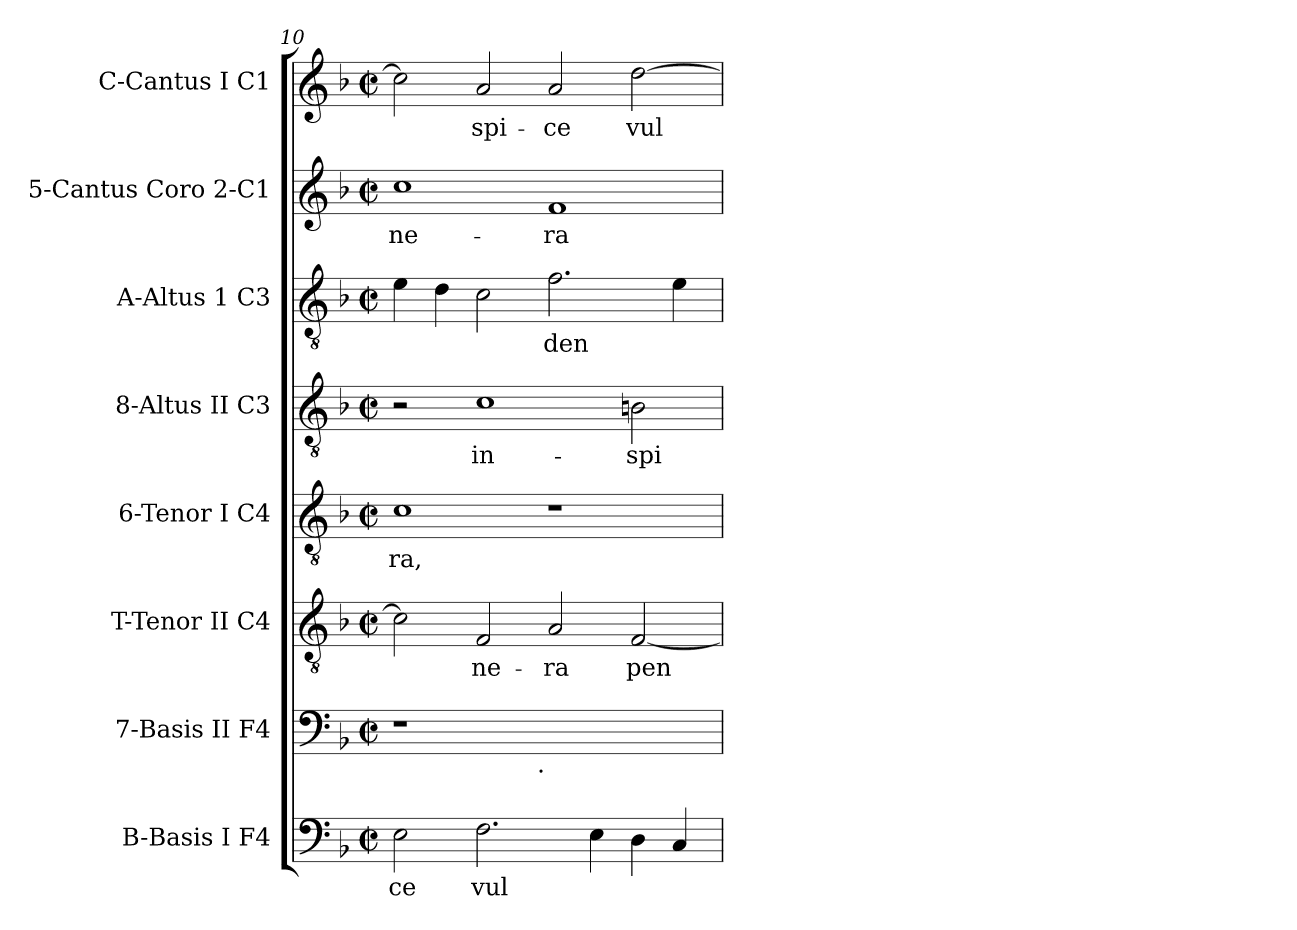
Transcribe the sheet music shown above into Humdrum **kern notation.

**kern	**text	**kern	**kern	**text	**kern	**text	**kern	**text	**kern	**text	**kern	**text	**kern	**text
*part8	*part8	*part7	*part6	*part6	*part5	*part5	*part4	*part4	*part3	*part3	*part2	*part2	*part1	*part1
*staff8	*staff8	*staff7	*staff6	*staff6	*staff5	*staff5	*staff4	*staff4	*staff3	*staff3	*staff2	*staff2	*staff1	*staff1
*I"B-Basis I  F4	*	*I"7-Basis II  F4	*I"T-Tenor II  C4	*	*I"6-Tenor I  C4	*	*I"8-Altus II  C3	*	*I"A-Altus 1  C3	*	*I"5-Cantus  Coro 2-C1	*	*I"C-Cantus I  C1	*
*I'B	*	*	*I'T	*	*	*	*	*	*I'A	*	*	*	*I'C	*
*clefF4	*	*clefF4	*clefGv2	*	*clefGv2	*	*clefGv2	*	*clefGv2	*	*clefG2	*	*clefG2	*
*k[b-]	*	*k[b-]	*k[b-]	*	*k[b-]	*	*k[b-]	*	*k[b-]	*	*k[b-]	*	*k[b-]	*
*F:	*	*F:	*F:	*	*F:	*	*F:	*	*F:	*	*F:	*	*F:	*
*M2/2	*	*M2/2	*M2/2	*	*M2/2	*	*M2/2	*	*M2/2	*	*M2/2	*	*M2/2	*
*met(c|)	*	*met(c|)	*met(c|)	*	*met(c|)	*	*met(c|)	*	*met(c|)	*	*met(c|)	*	*met(c|)	*
=10	=10	=10	=10	=10	=10	=10	=10	=10	=10	=10	=10	=10	=10	=10
!	!LO:LY:b:cj	!	!	!LO:LY:b:cj	!	!LO:LY:b:cj	!	!	!	!LO:LY:b:cj	!	!LO:LY:b:cj	!	!LO:LY:b:cj
*	*	*^	*	*	*	*	*	*	*	*	*	*	*	*
2E\	-ce	1r	2ryy	2c\]	--	1c	-ra,	2r	.	4e\	--	1cc	-ne-	2cc\]	--
!	!	!	!	!	!	!	!	!	!	!	!LO:LY:b:cj	!	!	!	!
.	.	.	.	.	.	.	.	.	.	4d\	--	.	.	.	.
!	!LO:LY:b:cj	!	!	!	!LO:LY:b:cj	!	!	!	!LO:LY:b:cj	!	!LO:LY:b:cj	!	!	!	!LO:LY:b:cj
2.F\	vul-	.	4...ryy	2F/	-ne-	.	.	1c	in-	2c\	--	.	.	2a/	-spi-
!	!	!	!LO:TX:b:t=.	!	!	!	!	!	!	!	!	!	!	!	!
.	.	.	1ryy	.	.	.	.	.	.	.	.	.	.	.	.
!	!	!	!	!	!LO:LY:b:cj	!	!	!	!	!	!LO:LY:b:cj	!	!LO:LY:b:cj	!	!LO:LY:b:cj
.	.	1ryy	.	2A/	-ra	1r	.	.	.	2.f\	-den-	1f	-ra	2a/	-ce
!	!LO:LY:b:cj	!	!	!	!	!	!	!	!	!	!	!	!	!	!
4E\	--	.	.	.	.	.	.	.	.	.	.	.	.	.	.
!	!LO:LY:b:cj	!	!	!	!LO:LY:b:cj	!	!	!	!LO:LY:b:cj	!	!	!	!	!	!LO:LY:b:cj
4D\	--	.	.	[>2F/	pen-	.	.	2Bn\	-spi-	.	.	.	.	[>2dd\	vul-
!	!LO:LY:b:cj	!	!	!	!	!	!	!	!	!	!LO:LY:b:cj	!	!	!	!
4C/	--	.	.	.	.	.	.	.	.	4e\	--	.	.	.	.
.	.	.	32ryy	.	.	.	.	.	.	.	.	.	.	.	.
*	*	*v	*v	*	*	*	*	*	*	*	*	*	*	*	*
=	=	=	=	=	=	=	=	=	=	=	=	=	=	=
*-	*-	*-	*-	*-	*-	*-	*-	*-	*-	*-	*-	*-	*-	*-
